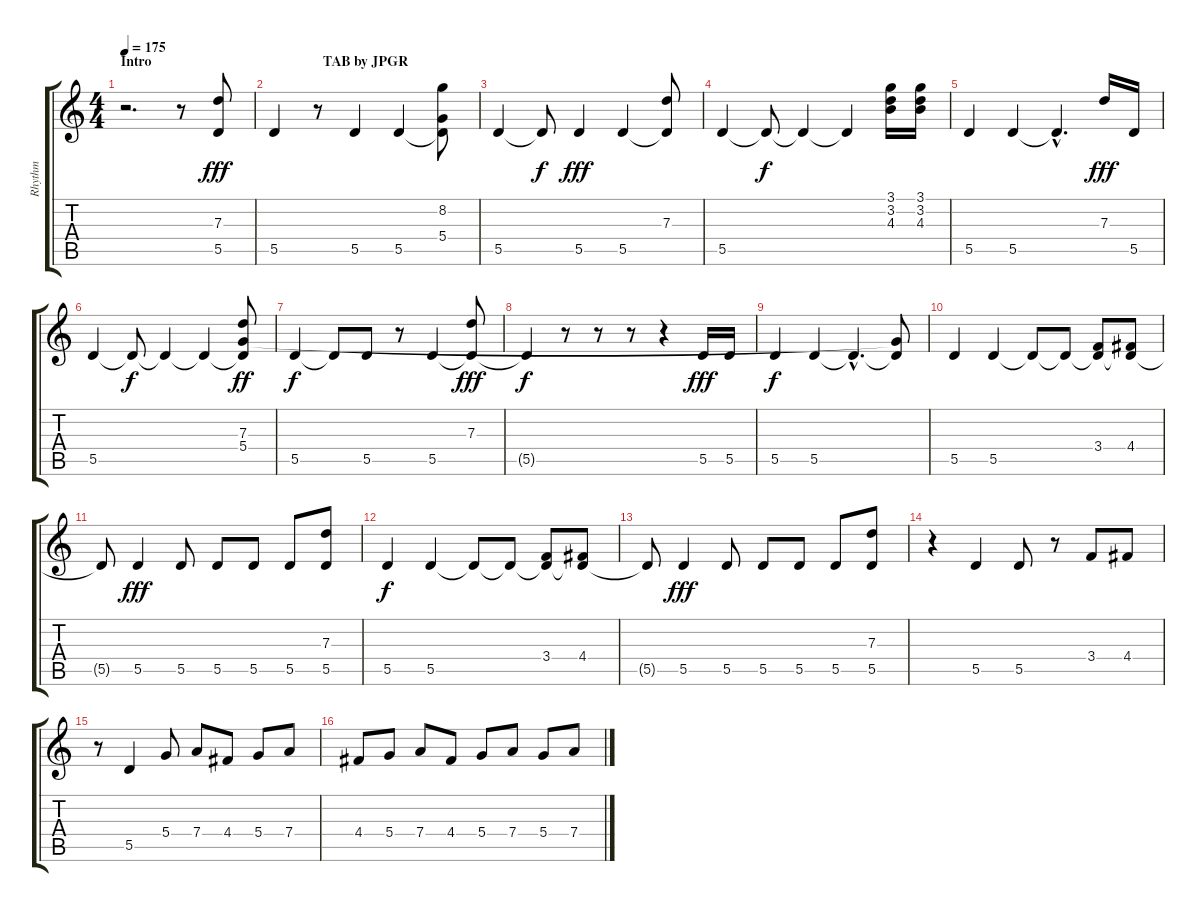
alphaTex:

\track ("Rhythm" "Rhythm") {instrument overdrivenguitar}
\staff {score tabs}
\tuning (E4 B3 G3 D3 A2 E2) {hide}
\ts (4 4)
\section ("" "Intro                                                 TAB by JPGR")
\tempo 175
\clef g2
\ks c
r.2{d dy fff instrument overdrivenguitar} r.8 (7.3 5.5).8 |
5.5.4 r.8 5.5.4 5.5.4 (8.2 5.4 5.5{t}).8 |
5.5.4 5.5{t}.8{dy f} 5.5.4{dy fff} 5.5.4 (7.3 5.5{t}).8 |
5.5.4 5.5{t}.8{dy f} 5.5{t}.4 5.5{t}.4 (3.1 3.2 4.3).16 (3.1 3.2 4.3).16 |
5.5.4 5.5.4 5.5{hac t}.4{d} 7.3.16{dy fff} 5.5.16 |
5.5.4 5.5{t}.8{dy f} 5.5{t}.4 5.5{t}.4 (7.3 5.4 5.5{t}).8{dy ff} |
5.5.4{dy f} 5.5{t}.8 5.5.8 r.8 5.5.4 (7.3 5.5{t}).8{dy fff} |
5.5{t}.4{dy f} r.8 r.8 r.8 r.4 5.5.16{dy fff} 5.5.16 |
5.5.4{dy f} 5.5.4 5.5{hac t}.4{d} (5.4{t} 5.5{t}).8 |
5.5.4 5.5.4 5.5{t}.8 5.5{t}.8 (3.4 5.5{t}).8 (4.4 5.5{t}).8 |
5.5{t}.8 5.5.4{dy fff} 5.5.8 5.5.8 5.5.8 5.5.8 (7.3 5.5).8 |
5.5.4{dy f} 5.5.4 5.5{t}.8 5.5{t}.8 (3.4 5.5{t}).8 (4.4 5.5{t}).8 |
5.5{t}.8 5.5.4{dy fff} 5.5.8 5.5.8 5.5.8 5.5.8 (7.3 5.5).8 |
r.4 5.5.4 5.5.8 r.8 3.4.8 4.4.8 |
r.8 5.5.4 5.4.8 7.4.8 4.4.8 5.4.8 7.4.8 |
4.4.8 5.4.8 7.4.8 4.4.8 5.4.8 7.4.8 5.4.8 7.4.8
